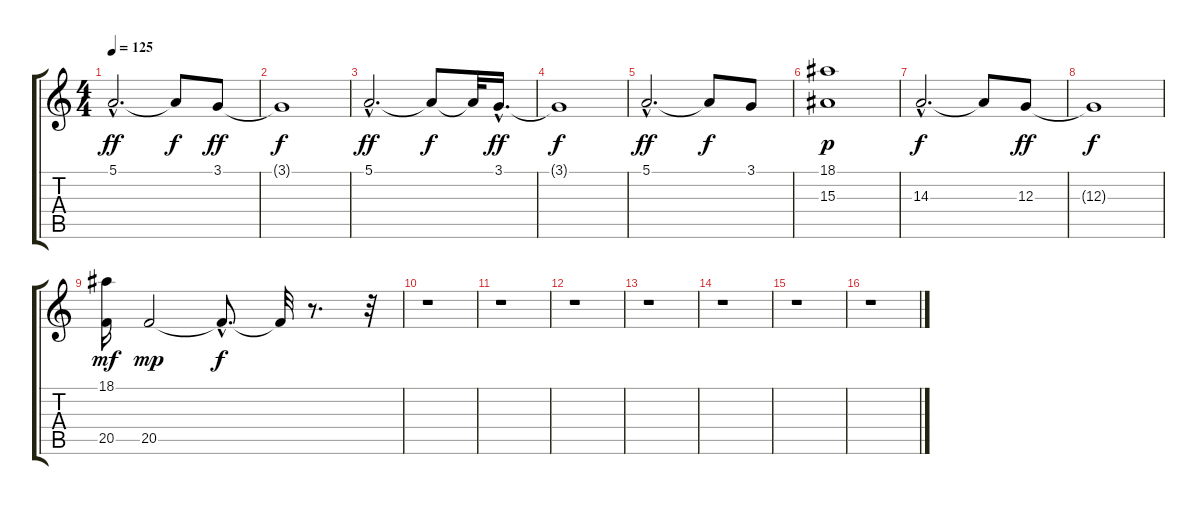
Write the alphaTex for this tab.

\track "" {instrument synthstrings1}
\staff {score tabs}
\tuning (E4 B3 G3 D3 A2 E2) {hide}
\ts (4 4)
\tempo 125
\clef g2
\ks c
5.1{hac}.2{d dy ff} 5.1{t}.8{dy f} 3.1.8{dy ff} |
3.1{t}.1{dy f} |
5.1{hac}.2{d dy ff} 5.1{t}.8{dy f} 5.1{t}.32 3.1{hac}.16{d dy ff} |
3.1{t}.1{dy f} |
5.1{hac}.2{d dy ff} 5.1{t}.8{dy f} 3.1.8 |
(18.1 15.3).1{dy p} |
14.3{hac}.2{d dy f} 14.3{t}.8 12.3.8{dy ff} |
12.3{t}.1{dy f} |
(18.1 20.5).16{dy mf} 20.5.2{dy mp} 20.5{hac t}.8{d dy f} 20.5{t}.32 r.8{d} r.32 |
r.1 |
r.1 |
r.1 |
r.1 |
r.1 |
r.1 |
r.1
